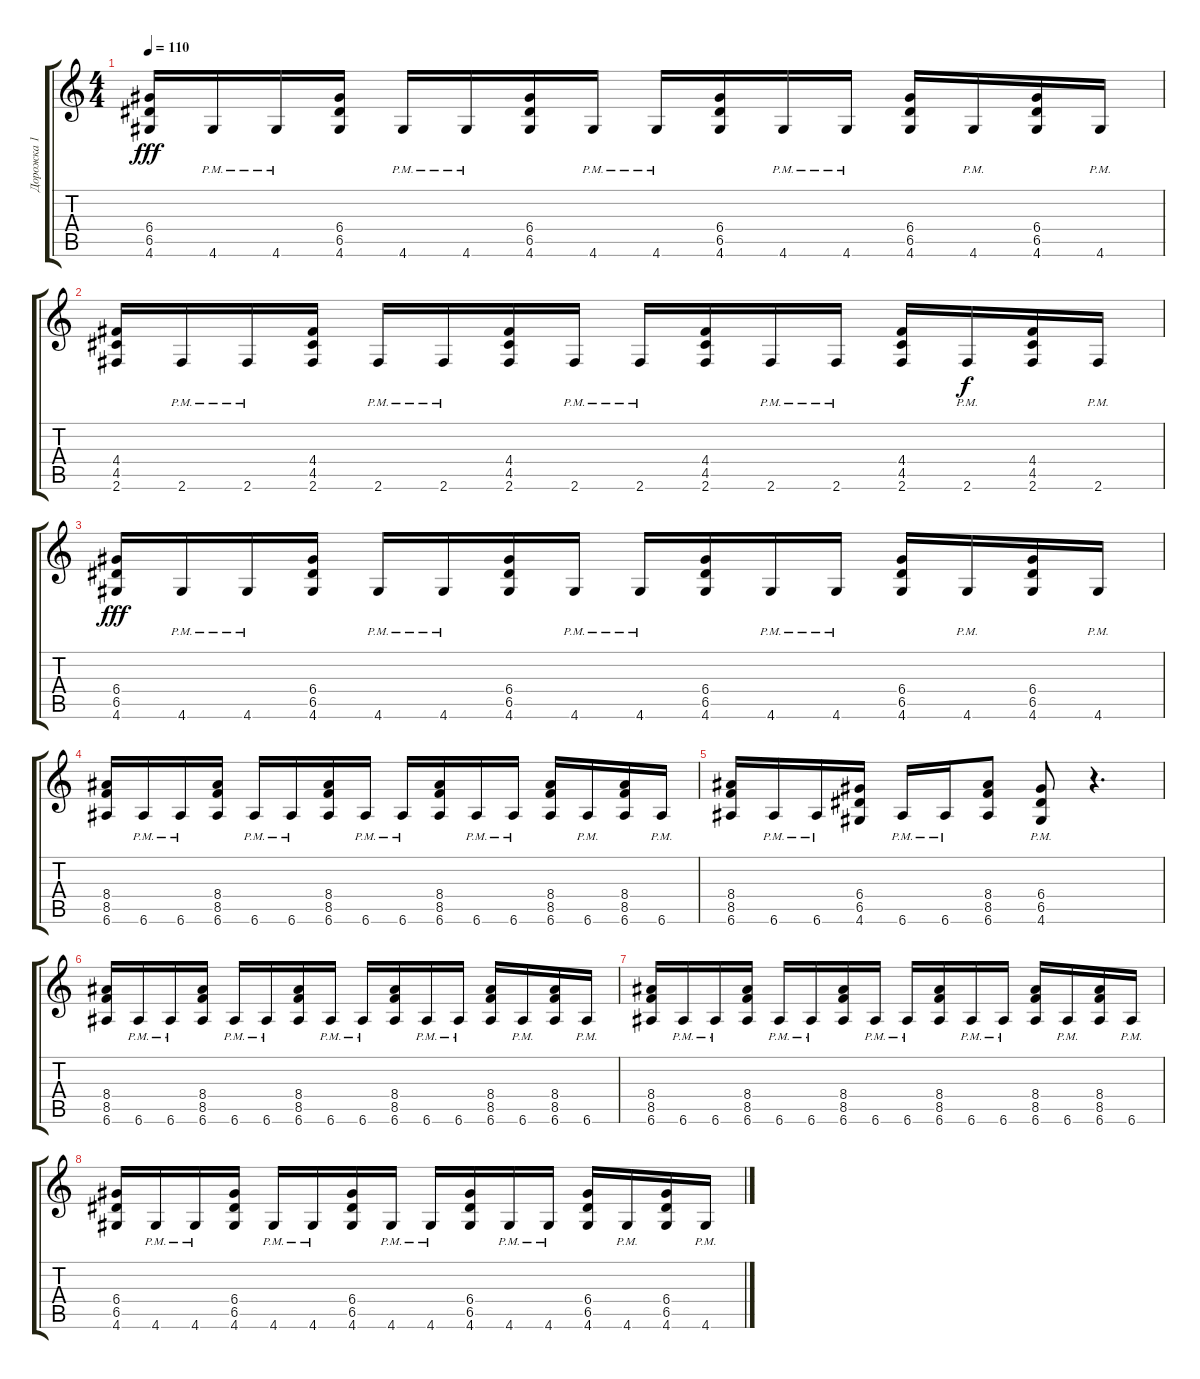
\track ("Дорожка 1" "Дорожка 1") {instrument distortionguitar}
\staff {score tabs}
\tuning (E4 B3 G3 D3 A2 E2) {hide}
\ts (4 4)
\tempo 110
\clef g2
\ks c
(6.4 6.5 4.6).16{dy fff} 4.6{pm}.16 4.6{pm}.16 (6.4 6.5 4.6).16 4.6{pm}.16 4.6{pm}.16 (6.4 6.5 4.6).16 4.6{pm}.16 4.6{pm}.16 (6.4 6.5 4.6).16 4.6{pm}.16 4.6{pm}.16 (6.4 6.5 4.6).16 4.6{pm}.16 (6.4 6.5 4.6).16 4.6{pm}.16 |
(4.4 4.5 2.6).16 2.6{pm}.16 2.6{pm}.16 (4.4 4.5 2.6).16 2.6{pm}.16 2.6{pm}.16 (4.4 4.5 2.6).16 2.6{pm}.16 2.6{pm}.16 (4.4 4.5 2.6).16 2.6{pm}.16 2.6{pm}.16 (4.4 4.5 2.6).16 2.6{pm}.16{dy f} (4.4 4.5 2.6).16 2.6{pm}.16 |
(6.4 6.5 4.6).16{dy fff} 4.6{pm}.16 4.6{pm}.16 (6.4 6.5 4.6).16 4.6{pm}.16 4.6{pm}.16 (6.4 6.5 4.6).16 4.6{pm}.16 4.6{pm}.16 (6.4 6.5 4.6).16 4.6{pm}.16 4.6{pm}.16 (6.4 6.5 4.6).16 4.6{pm}.16 (6.4 6.5 4.6).16 4.6{pm}.16 |
(8.4 8.5 6.6).16 6.6{pm}.16 6.6{pm}.16 (8.4 8.5 6.6).16 6.6{pm}.16 6.6{pm}.16 (8.4 8.5 6.6).16 6.6{pm}.16 6.6{pm}.16 (8.4 8.5 6.6).16 6.6{pm}.16 6.6{pm}.16 (8.4 8.5 6.6).16 6.6{pm}.16 (8.4 8.5 6.6).16 6.6{pm}.16 |
(8.4 8.5 6.6).16 6.6{pm}.16 6.6{pm}.16 (6.4 6.5 4.6).16 6.6{pm}.16 6.6{pm}.16 (8.4 8.5 6.6).8 (6.4 6.5 4.6{pm}).8 r.4{d} |
(8.4 8.5 6.6).16 6.6{pm}.16 6.6{pm}.16 (8.4 8.5 6.6).16 6.6{pm}.16 6.6{pm}.16 (8.4 8.5 6.6).16 6.6{pm}.16 6.6{pm}.16 (8.4 8.5 6.6).16 6.6{pm}.16 6.6{pm}.16 (8.4 8.5 6.6).16 6.6{pm}.16 (8.4 8.5 6.6).16 6.6{pm}.16 |
(8.4 8.5 6.6).16 6.6{pm}.16 6.6{pm}.16 (8.4 8.5 6.6).16 6.6{pm}.16 6.6{pm}.16 (8.4 8.5 6.6).16 6.6{pm}.16 6.6{pm}.16 (8.4 8.5 6.6).16 6.6{pm}.16 6.6{pm}.16 (8.4 8.5 6.6).16 6.6{pm}.16 (8.4 8.5 6.6).16 6.6{pm}.16 |
(6.4 6.5 4.6).16 4.6{pm}.16 4.6{pm}.16 (6.4 6.5 4.6).16 4.6{pm}.16 4.6{pm}.16 (6.4 6.5 4.6).16 4.6{pm}.16 4.6{pm}.16 (6.4 6.5 4.6).16 4.6{pm}.16 4.6{pm}.16 (6.4 6.5 4.6).16 4.6{pm}.16 (6.4 6.5 4.6).16 4.6{pm}.16
